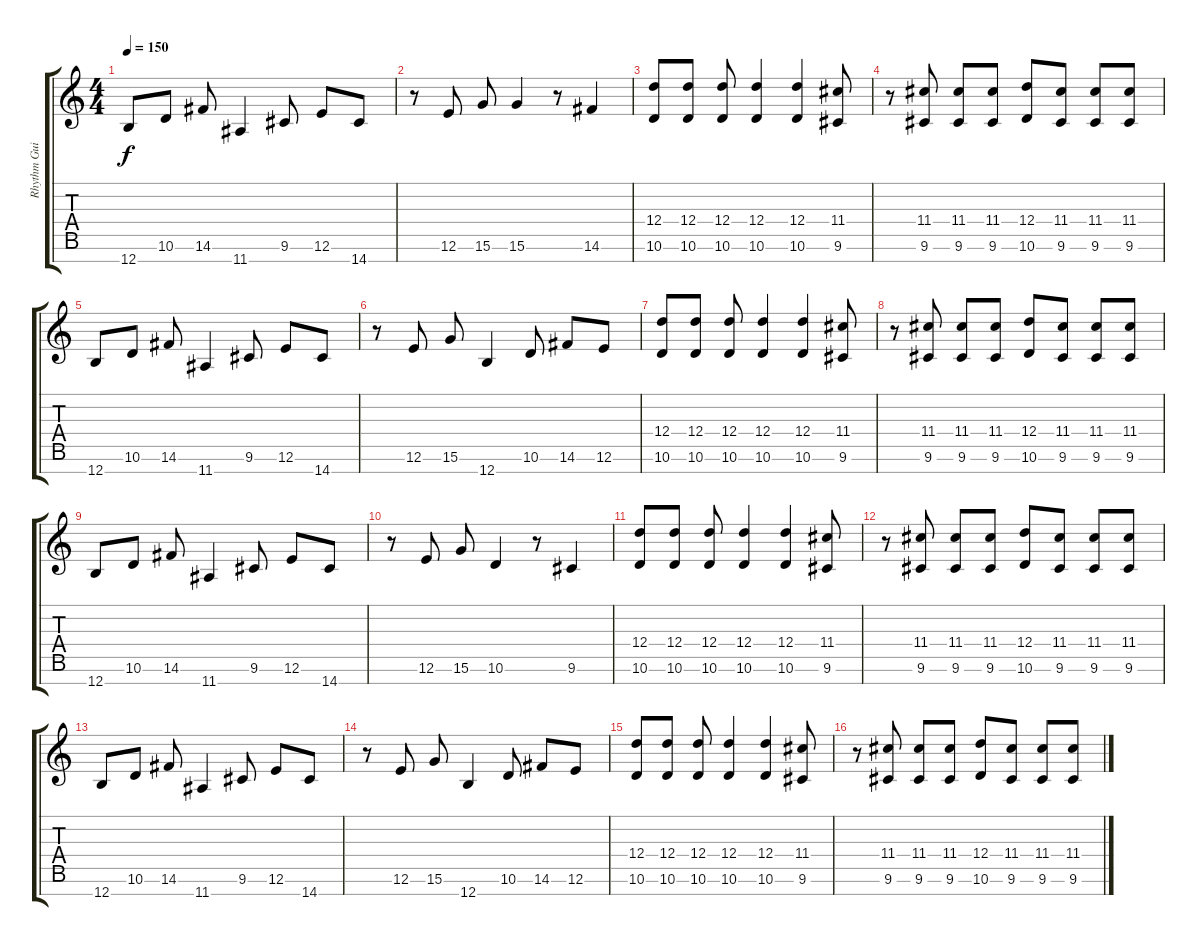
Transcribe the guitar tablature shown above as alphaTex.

\track ("Rhythm Guitar 2" "Rhythm Gui") {instrument distortionguitar}
\staff {score tabs}
\tuning (E4 B3 G3 D3 A2 E2 B1) {hide}
\ts (4 4)
\tempo 150
\clef g2
\ks c
12.7.8{dy f} 10.6.8 14.6.8 11.7.4 9.6.8 12.6.8 14.7.8 |
r.8 12.6.8 15.6.8 15.6.4 r.8 14.6.4 |
(12.4 10.6).8 (12.4 10.6).8 (12.4 10.6).8 (12.4 10.6).4 (12.4 10.6).4 (11.4 9.6).8 |
r.8 (11.4 9.6).8 (11.4 9.6).8 (11.4 9.6).8 (12.4 10.6).8 (11.4 9.6).8 (11.4 9.6).8 (11.4 9.6).8 |
12.7.8 10.6.8 14.6.8 11.7.4 9.6.8 12.6.8 14.7.8 |
r.8 12.6.8 15.6.8 12.7.4 10.6.8 14.6.8 12.6.8 |
(12.4 10.6).8 (12.4 10.6).8 (12.4 10.6).8 (12.4 10.6).4 (12.4 10.6).4 (11.4 9.6).8 |
r.8 (11.4 9.6).8 (11.4 9.6).8 (11.4 9.6).8 (12.4 10.6).8 (11.4 9.6).8 (11.4 9.6).8 (11.4 9.6).8 |
12.7.8 10.6.8 14.6.8 11.7.4 9.6.8 12.6.8 14.7.8 |
r.8 12.6.8 15.6.8 10.6.4 r.8 9.6.4 |
(12.4 10.6).8 (12.4 10.6).8 (12.4 10.6).8 (12.4 10.6).4 (12.4 10.6).4 (11.4 9.6).8 |
r.8 (11.4 9.6).8 (11.4 9.6).8 (11.4 9.6).8 (12.4 10.6).8 (11.4 9.6).8 (11.4 9.6).8 (11.4 9.6).8 |
12.7.8 10.6.8 14.6.8 11.7.4 9.6.8 12.6.8 14.7.8 |
r.8 12.6.8 15.6.8 12.7.4 10.6.8 14.6.8 12.6.8 |
(12.4 10.6).8 (12.4 10.6).8 (12.4 10.6).8 (12.4 10.6).4 (12.4 10.6).4 (11.4 9.6).8 |
r.8 (11.4 9.6).8 (11.4 9.6).8 (11.4 9.6).8 (12.4 10.6).8 (11.4 9.6).8 (11.4 9.6).8 (11.4 9.6).8
